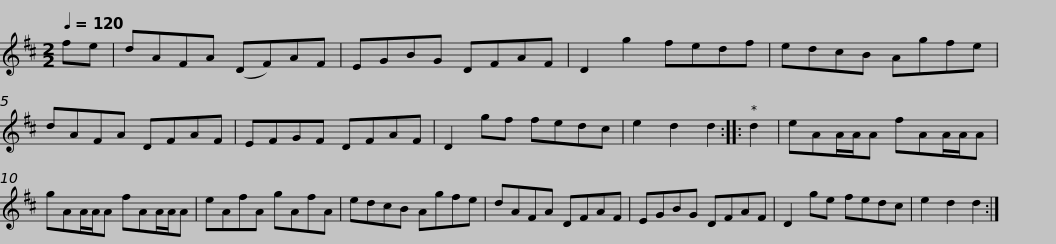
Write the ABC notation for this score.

X:1
L:1/8
Q:1/4=120
M:2/2
I:linebreak $
K:D
V:1 treble
V:1
 fe | dAFA (DF)AF | EGBG DFAF | D2 g2 fedf | edcB Agfe | %5
 dAFA DFAF |$ EFGF DFAF | D2 gf fedc | e2 d2 d2 :: d2 | %10
 eAA/A/A fAA/A/A | gAA/A/A fAA/A/A |$ eAfA gAfA | edcB Agfe | dAFA DFAF | %15
 EGBG DFAF | D2 ge fedc | e2 d2 d2 :| %18
